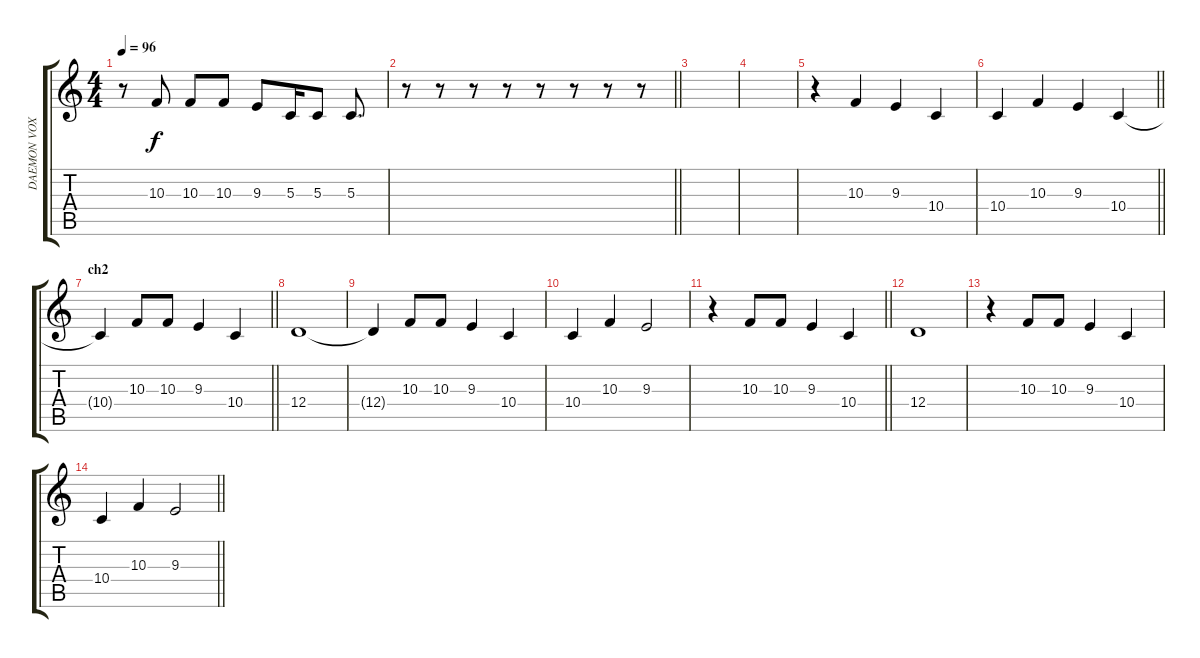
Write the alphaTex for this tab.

\track ("DAEMON VOX + PAD" "DAEMON VOX") {mute instrument acousticgrandpiano}
\staff {score tabs}
\tuning (E4 B3 G3 D3 A2 D2) {hide}
\ts (4 4)
\tempo 96
\clef g2
\ks c
r.8{dy f} 10.3.8 10.3.8 10.3.8 9.3.8 5.3.16 5.3.8 5.3.8{d} |
\barLineRight lightlight
r.8 r.8 r.8 r.8 r.8 r.8 r.8 r.8 |
|
|
r.4 10.3.4 9.3.4 10.4.4 |
\barLineRight lightlight
10.4.4 10.3.4 9.3.4 10.4.4 |
\section ("" "ch2")
\barLineRight lightlight
10.4{t}.4 10.3.8 10.3.8 9.3.4 10.4.4 |
12.4.1 |
12.4{t}.4 10.3.8 10.3.8 9.3.4 10.4.4 |
10.4.4 10.3.4 9.3.2 |
\barLineRight lightlight
r.4 10.3.8 10.3.8 9.3.4 10.4.4 |
12.4.1 |
r.4 10.3.8 10.3.8 9.3.4 10.4.4 |
\barLineRight lightlight
10.4.4 10.3.4 9.3.2
